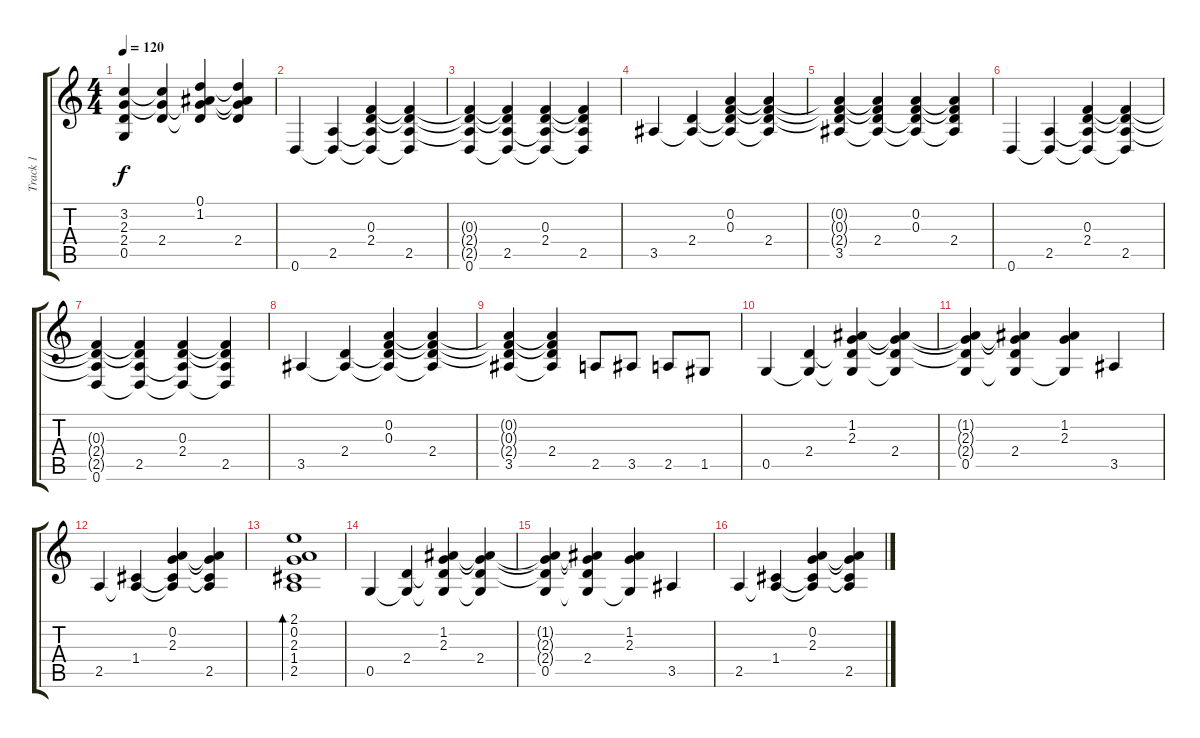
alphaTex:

\track ("Track 1" "Track 1") {instrument acousticguitarnylon}
\staff {score tabs}
\tuning (D4 A3 F3 C3 G2 D2) {hide}
\ts (4 4)
\tempo 120
\clef g2
\ks c
(3.2 2.3 2.4{t} 0.5).4{dy f} (3.2{t} 2.3{t} 2.4).4 (0.1 1.2 2.3{t} 2.4{t}).4 (0.1{t} 1.2{t} 2.3{t} 2.4).4 |
0.6.4 (2.5 0.6{t}).4 (0.3 2.4 2.5{t} 0.6{t}).4 (0.3{t} 2.4{t} 2.5 0.6{t}).4 |
(0.3{t} 2.4{t} 2.5{t} 0.6).4 (0.3{t} 2.4{t} 2.5 0.6{t}).4 (0.3 2.4 2.5{t} 0.6{t}).4 (0.3{t} 2.4{t} 2.5 0.6{t}).4 |
3.5.4 (2.4 3.5{t}).4 (0.2 0.3 2.4{t} 3.5{t}).4 (0.2{t} 0.3{t} 2.4 3.5{t}).4 |
(0.2{t} 0.3{t} 2.4{t} 3.5).4 (0.2{t} 0.3{t} 2.4 3.5{t}).4 (0.2 0.3 2.4{t} 3.5{t}).4 (0.2{t} 0.3{t} 2.4 3.5{t}).4 |
0.6.4 (2.5 0.6{t}).4 (0.3 2.4 2.5{t} 0.6{t}).4 (0.3{t} 2.4{t} 2.5 0.6{t}).4 |
(0.3{t} 2.4{t} 2.5{t} 0.6).4 (0.3{t} 2.4{t} 2.5 0.6{t}).4 (0.3 2.4 2.5{t} 0.6{t}).4 (0.3{t} 2.4{t} 2.5 0.6{t}).4 |
3.5.4 (2.4 3.5{t}).4 (0.2 0.3 2.4{t} 3.5{t}).4 (0.2{t} 0.3{t} 2.4 3.5{t}).4 |
(0.2{t} 0.3{t} 2.4{t} 3.5).4 (0.2{t} 0.3{t} 2.4 3.5{t}).4 2.5.8 3.5.8 2.5.8 1.5.8 |
0.5.4 (2.4 0.5{t}).4 (1.2 2.3 2.4{t} 0.5{t}).4 (1.2{t} 2.3{t} 2.4 0.5{t}).4 |
(1.2{t} 2.3{t} 2.4{t} 0.5).4 (1.2{t} 2.3{t} 2.4 0.5{t}).4 (1.2 2.3 0.5{t}).4 3.5.4 |
2.5.4 (1.4 2.5{t}).4 (0.2 2.3 1.4{t} 2.5{t}).4 (0.2{t} 2.3{t} 1.4{t} 2.5).4 |
(2.1 0.2 2.3 1.4 2.5).1{bd 480} |
0.5.4 (2.4 0.5{t}).4 (1.2 2.3 2.4{t} 0.5{t}).4 (1.2{t} 2.3{t} 2.4 0.5{t}).4 |
(1.2{t} 2.3{t} 2.4{t} 0.5).4 (1.2{t} 2.3{t} 2.4 0.5{t}).4 (1.2 2.3 0.5{t}).4 3.5.4 |
2.5.4 (1.4 2.5{t}).4 (0.2 2.3 1.4{t} 2.5{t}).4 (0.2{t} 2.3{t} 1.4{t} 2.5).4
